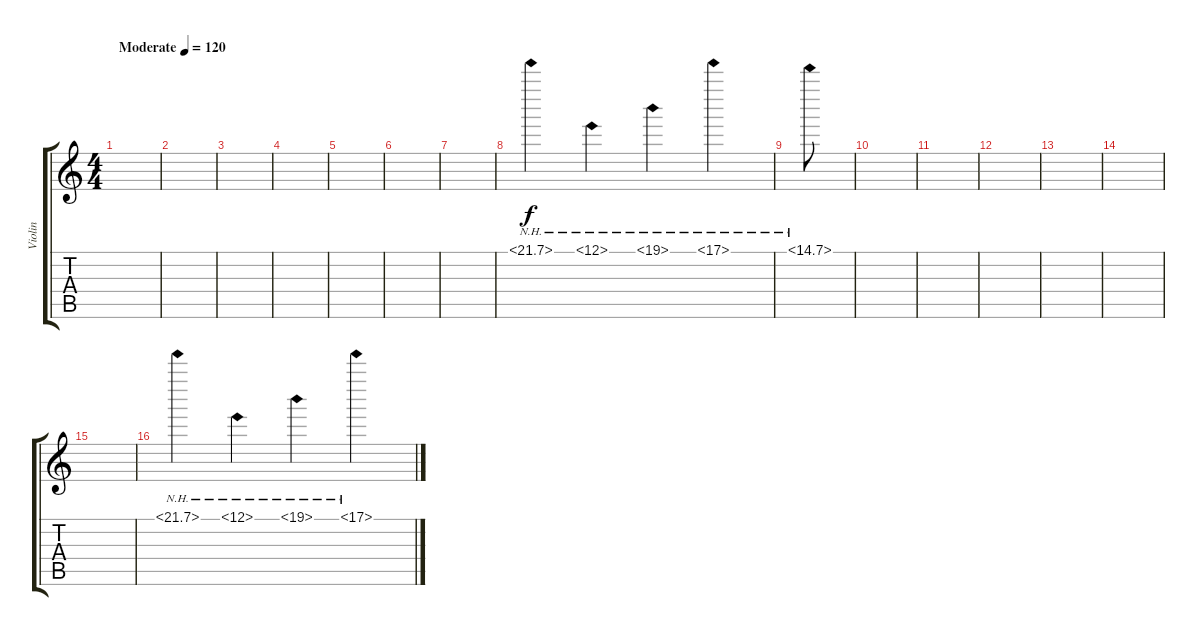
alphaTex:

\track ("Violin" "Violin") {instrument distortionguitar}
\staff {score tabs}
\tuning (E4 B3 G3 D3 A2 E2) {hide}
\ts (4 4)
\tempo (120 "Moderate")
\clef g2
\ks c
|
|
|
|
|
|
|
22.1{nh}.4 20.1{nh}.4 19.1{nh}.4 17.1{nh}.4 |
15.1{nh}.8 |
|
|
|
|
|
|
22.1{nh}.4 20.1{nh}.4 19.1{nh}.4 17.1{nh}.4
